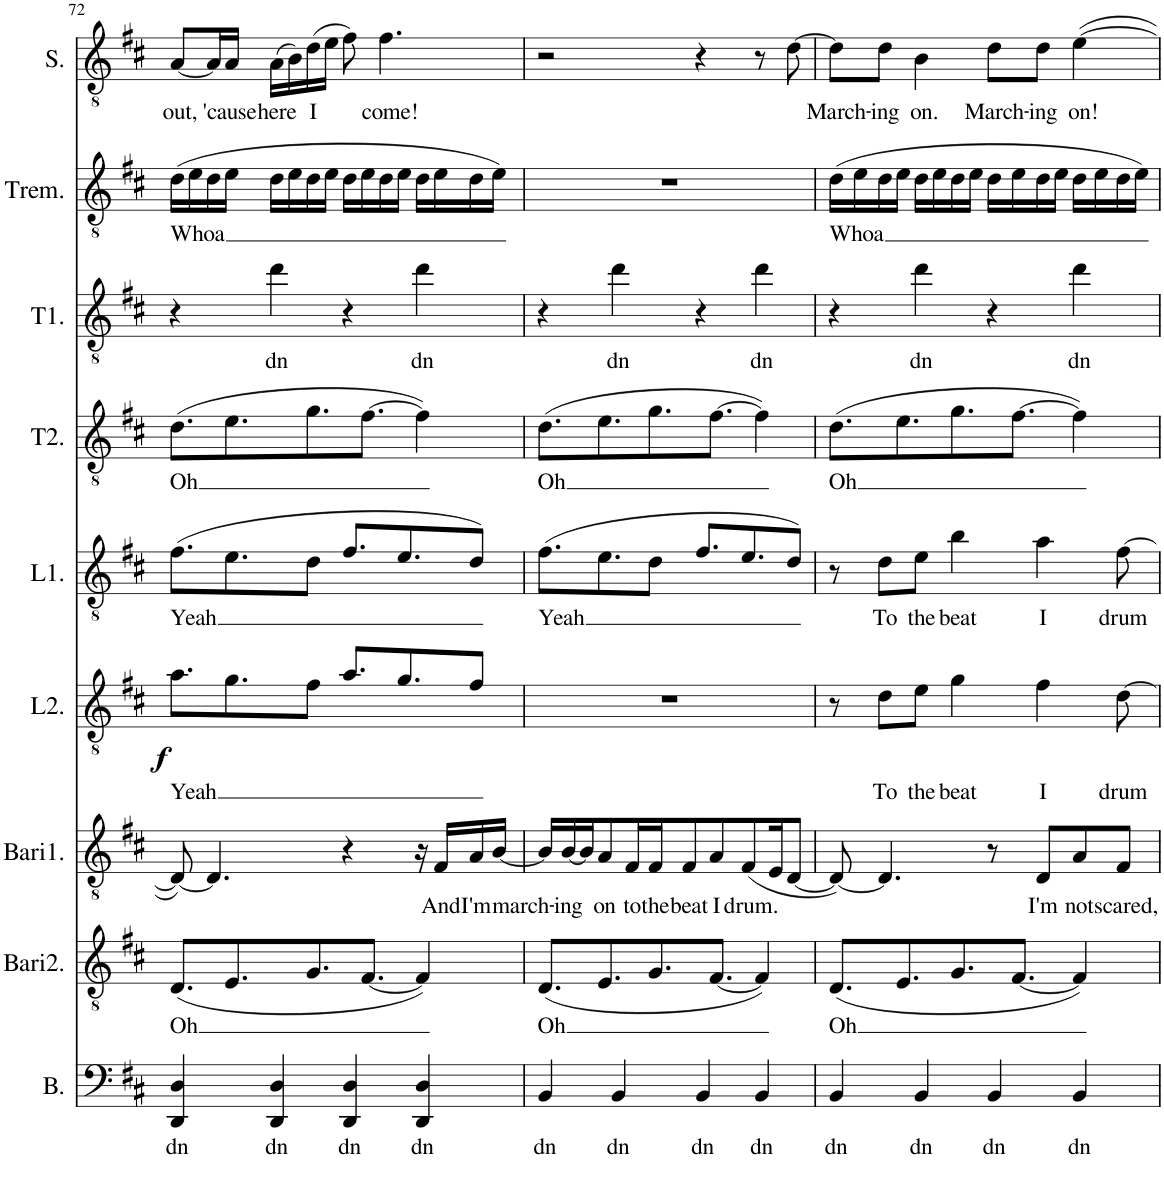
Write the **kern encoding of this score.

**kern	**text	**kern	**text	**kern	**text	**kern	**text	**dynam	**kern	**text	**kern	**text	**kern	**text	**kern	**text	**kern	**text
*part9	*part9	*part8	*part8	*part7	*part7	*part6	*part6	*part6	*part5	*part5	*part4	*part4	*part3	*part3	*part2	*part2	*part1	*part1
*staff9	*staff9	*staff8	*staff8	*staff7	*staff7	*staff6	*staff6	*staff6	*staff5	*staff5	*staff4	*staff4	*staff3	*staff3	*staff2	*staff2	*staff1	*staff1
*I"Bass	*	*I"Baritone 2	*	*I"Baritone (Main)	*	*I"Lead 2	*	*	*I"Lead (Main)	*	*I"Top 2	*	*I"Top	*	*I"Tremolo	*	*I"Solo	*
*I'B.	*	*I'Bari2.	*	*I'Bari1.	*	*I'L2.	*	*	*I'L1.	*	*I'T2.	*	*I'T1.	*	*I'Trem.	*	*I'S.	*
!!LO:PB:g=z
*clefF4	*	*clefGv2	*	*clefGv2	*	*clefGv2	*	*	*clefGv2	*	*clefGv2	*	*clefGv2	*	*clefGv2	*	*clefGv2	*
*k[f#c#]	*	*k[f#c#]	*	*k[f#c#]	*	*k[f#c#]	*	*	*k[f#c#]	*	*k[f#c#]	*	*k[f#c#]	*	*k[f#c#]	*	*k[f#c#]	*
*M4/4	*	*M4/4	*	*M4/4	*	*M4/4	*	*	*M4/4	*	*M4/4	*	*M4/4	*	*M4/4	*	*M4/4	*
=72	=72	=72	=72	=72	=72	=72	=72	=72	=72	=72	=72	=72	=72	=72	=72	=72	=72	=72
!	!LO:LY:b	!	!LO:LY:b	!	!	!	!LO:LY:b	!LO:DY:b	!	!LO:LY:b	!	!LO:LY:b	!	!	!	!LO:LY:b	!	!LO:LY:b
4DD/ 4D/	dn	(8.D/L	Oh	8D/_	.	8.a\L	Yeah	f	(8.f#\L	Yeah	(8.d\L	Oh	4r	.	(16d\LL	Whoa	[8A/L	out,
.	.	.	.	.	.	.	.	.	.	.	.	.	.	.	16e\	.	.	.
.	.	.	.	4.D/]	.	.	.	.	.	.	.	.	.	.	16d\	.	16A/L]	.
!	!	!	!	!	!	!	!	!	!	!	!	!	!	!	!	!	!	!LO:LY:b
.	.	8.E/	.	.	.	8.g\	.	.	8.e\	.	8.e\	.	.	.	16e\JJ	.	16A/JJ	'cause
!	!LO:LY:b	!	!	!	!	!	!	!	!	!	!	!	!	!LO:LY:b	!	!	!	!LO:LY:b
4DD/ 4D/	dn	.	.	.	.	.	.	.	.	.	.	.	4dd\	dn	16d\LL	.	(16A\LL	here
.	.	.	.	.	.	.	.	.	.	.	.	.	.	.	16e\	.	16B\)	.
!	!	!	!	!	!	!	!	!	!	!	!	!	!	!	!	!	!	!LO:LY:b
.	.	8.G/	.	.	.	8f#\J	.	.	8d\J	.	8.g\	.	.	.	16d\	.	(16d\	I
.	.	.	.	.	.	.	.	.	.	.	.	.	.	.	16e\JJ	.	16e\JJ	.
!	!LO:LY:b	!	!	!	!	!	!	!	!	!	!	!	!	!	!	!	!	!
4DD/ 4D/	dn	.	.	4r	.	8.a/L	.	.	8.f#/L	.	.	.	4r	.	16d\LL	.	8f#\)	.
.	.	[8.F#/J	.	.	.	.	.	.	.	.	[8.f#\J	.	.	.	16e\	.	.	.
!	!	!	!	!	!	!	!	!	!	!	!	!	!	!	!	!	!	!LO:LY:b
.	.	.	.	.	.	.	.	.	.	.	.	.	.	.	16d\	.	4.f#\	come!
.	.	.	.	.	.	8.g/	.	.	8.e/	.	.	.	.	.	16e\JJ	.	.	.
!	!LO:LY:b	!	!	!	!	!	!	!	!	!	!	!	!	!LO:LY:b	!	!	!	!
4DD/ 4D/	dn	4F#/])	.	16r	.	.	.	.	.	.	4f#\])	.	4dd\	dn	16d\LL	.	.	.
!	!	!	!	!	!LO:LY:b	!	!	!	!	!	!	!	!	!	!	!	!	!
.	.	.	.	16F#/LL	And	.	.	.	.	.	.	.	.	.	16e\	.	.	.
!	!	!	!	!	!LO:LY:b	!	!	!	!	!	!	!	!	!	!	!	!	!
.	.	.	.	16A/	I'm	8f#/J	.	.	8d/J)	.	.	.	.	.	16d\	.	.	.
!	!	!	!	!	!LO:LY:b	!	!	!	!	!	!	!	!	!	!	!	!	!
.	.	.	.	[16B/JJ	march-	.	.	.	.	.	.	.	.	.	16e\JJ)	.	.	.
=73	=73	=73	=73	=73	=73	=73	=73	=73	=73	=73	=73	=73	=73	=73	=73	=73	=73	=73
!	!LO:LY:b	!	!LO:LY:b	!	!	!	!	!	!	!LO:LY:b	!	!LO:LY:b	!	!	!	!	!	!
4BB/	dn	(8.D/L	Oh	16B/LL]	.	1r	.	.	(8.f#\L	Yeah	(8.d\L	Oh	4r	.	1r	.	2r	.
!	!	!	!	!	!LO:LY:b	!	!	!	!	!	!	!	!	!	!	!	!	!
.	.	.	.	[16B/	-ing	.	.	.	.	.	.	.	.	.	.	.	.	.
.	.	.	.	16B/J]	.	.	.	.	.	.	.	.	.	.	.	.	.	.
!	!	!	!	!	!LO:LY:b	!	!	!	!	!	!	!	!	!	!	!	!	!
.	.	8.E/	.	8A/	on	.	.	.	8.e\	.	8.e\	.	.	.	.	.	.	.
!	!LO:LY:b	!	!	!	!	!	!	!	!	!	!	!	!	!LO:LY:b	!	!	!	!
4BB/	dn	.	.	.	.	.	.	.	.	.	.	.	4dd\	dn	.	.	.	.
!	!	!	!	!	!LO:LY:b	!	!	!	!	!	!	!	!	!	!	!	!	!
.	.	.	.	16F#/L	to	.	.	.	.	.	.	.	.	.	.	.	.	.
!	!	!	!	!	!LO:LY:b	!	!	!	!	!	!	!	!	!	!	!	!	!
.	.	8.G/	.	16F#/J	the	.	.	.	8d\J	.	8.g\	.	.	.	.	.	.	.
!	!	!	!	!	!LO:LY:b	!	!	!	!	!	!	!	!	!	!	!	!	!
.	.	.	.	8F#/	beat	.	.	.	.	.	.	.	.	.	.	.	.	.
!	!LO:LY:b	!	!	!	!	!	!	!	!	!	!	!	!	!	!	!	!	!
4BB/	dn	.	.	.	.	.	.	.	8.f#/L	.	.	.	4r	.	.	.	4r	.
!	!	!	!	!	!LO:LY:b	!	!	!	!	!	!	!	!	!	!	!	!	!
.	.	[8.F#/J	.	8A/	I	.	.	.	.	.	[8.f#\J	.	.	.	.	.	.	.
!	!	!	!	!	!LO:LY:b	!	!	!	!	!	!	!	!	!	!	!	!	!
.	.	.	.	(8F#/	drum.	.	.	.	8.e/	.	.	.	.	.	.	.	.	.
!	!LO:LY:b	!	!	!	!	!	!	!	!	!	!	!	!	!LO:LY:b	!	!	!	!
4BB/	dn	4F#/])	.	.	.	.	.	.	.	.	4f#\])	.	4dd\	dn	.	.	8r	.
.	.	.	.	16E/K	.	.	.	.	.	.	.	.	.	.	.	.	.	.
.	.	.	.	[8D/J	.	.	.	.	8d/J)	.	.	.	.	.	.	.	[8d\	.
=74	=74	=74	=74	=74	=74	=74	=74	=74	=74	=74	=74	=74	=74	=74	=74	=74	=74	=74
!	!LO:LY:b	!	!LO:LY:b	!	!	!	!	!	!	!	!	!LO:LY:b	!	!	!	!LO:LY:b	!	!LO:LY:b
4BB/	dn	(8.D/L	Oh	8D/_)	.	8r	.	.	8r	.	(8.d\L	Oh	4r	.	(16d\LL	Whoa	8d\L]	March-
.	.	.	.	.	.	.	.	.	.	.	.	.	.	.	16e\	.	.	.
!	!	!	!	!	!	!	!LO:LY:b	!	!	!LO:LY:b	!	!	!	!	!	!	!	!LO:LY:b
.	.	.	.	4.D/]	.	8d\L	To	.	8d\L	To	.	.	.	.	16d\	.	8d\J	-ing
.	.	8.E/	.	.	.	.	.	.	.	.	8.e\	.	.	.	16e\JJ	.	.	.
!	!LO:LY:b	!	!	!	!	!	!LO:LY:b	!	!	!LO:LY:b	!	!	!	!LO:LY:b	!	!	!	!LO:LY:b
4BB/	dn	.	.	.	.	8e\J	the	.	8e\J	the	.	.	4dd\	dn	16d\LL	.	4B\	on.
.	.	.	.	.	.	.	.	.	.	.	.	.	.	.	16e\	.	.	.
!	!	!	!	!	!	!	!LO:LY:b	!	!	!LO:LY:b	!	!	!	!	!	!	!	!
.	.	8.G/	.	.	.	4g\	beat	.	4b\	beat	8.g\	.	.	.	16d\	.	.	.
.	.	.	.	.	.	.	.	.	.	.	.	.	.	.	16e\JJ	.	.	.
!	!LO:LY:b	!	!	!	!	!	!	!	!	!	!	!	!	!	!	!	!	!LO:LY:b
4BB/	dn	.	.	8r	.	.	.	.	.	.	.	.	4r	.	16d\LL	.	8d\L	March-
.	.	[8.F#/J	.	.	.	.	.	.	.	.	[8.f#\J	.	.	.	16e\	.	.	.
!	!	!	!	!	!LO:LY:b	!	!LO:LY:b	!	!	!LO:LY:b	!	!	!	!	!	!	!	!LO:LY:b
.	.	.	.	8D/L	I'm	4f#\	I	.	4a\	I	.	.	.	.	16d\	.	8d\J	-ing
.	.	.	.	.	.	.	.	.	.	.	.	.	.	.	16e\JJ	.	.	.
!	!LO:LY:b	!	!	!	!LO:LY:b	!	!	!	!	!	!	!	!	!LO:LY:b	!	!	!	!LO:LY:b
4BB/	dn	4F#/])	.	8A/	not	.	.	.	.	.	4f#\])	.	4dd\	dn	16d\LL	.	[4e\	on!
.	.	.	.	.	.	.	.	.	.	.	.	.	.	.	16e\	.	.	.
!	!	!	!	!	!LO:LY:b	!	!LO:LY:b	!	!	!LO:LY:b	!	!	!	!	!	!	!	!
.	.	.	.	8F#/J	scared,	[8d\	drum	.	[8f#\	drum	.	.	.	.	16d\	.	.	.
.	.	.	.	.	.	.	.	.	.	.	.	.	.	.	16e\JJ)	.	.	.
=	=	=	=	=	=	=	=	=	=	=	=	=	=	=	=	=	=	=
*-	*-	*-	*-	*-	*-	*-	*-	*-	*-	*-	*-	*-	*-	*-	*-	*-	*-	*-
